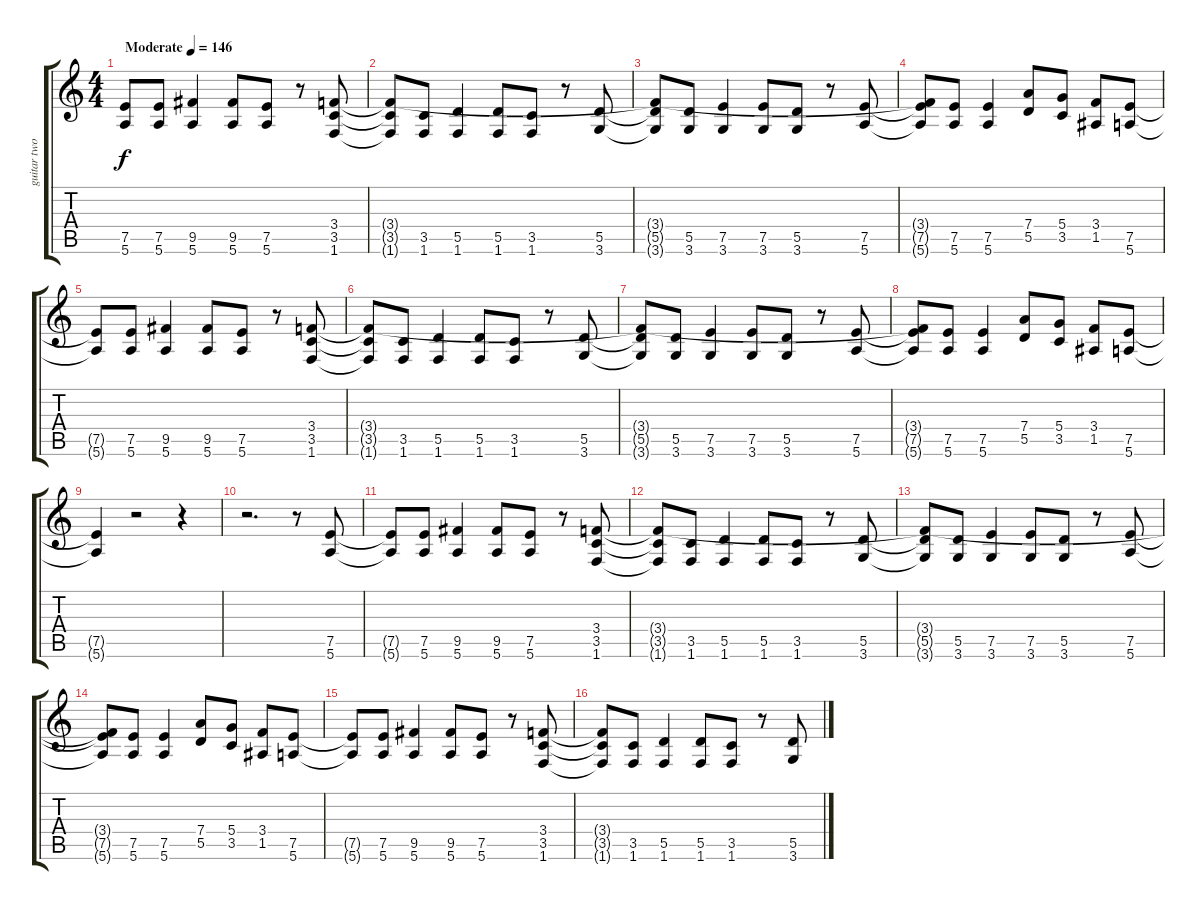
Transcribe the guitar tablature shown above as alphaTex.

\track ("guitar two" "guitar two") {instrument overdrivenguitar}
\staff {score tabs}
\tuning (E4 B3 G3 D3 A2 E2) {hide}
\ts (4 4)
\tempo (146 "Moderate")
\clef g2
\ks c
(7.5 5.6).8{dy f instrument overdrivenguitar} (7.5 5.6).8 (9.5 5.6).4 (9.5 5.6).8 (7.5 5.6).8 r.8 (3.4 3.5 1.6).8 |
(3.4{t} 3.5{t} 1.6{t}).8 (3.5 1.6).8 (5.5 1.6).4 (5.5 1.6).8 (3.5 1.6).8 r.8 (5.5 3.6).8 |
(3.4{t} 5.5{t} 3.6{t}).8 (5.5 3.6).8 (7.5 3.6).4 (7.5 3.6).8 (5.5 3.6).8 r.8 (7.5 5.6).8 |
(3.4{t} 7.5{t} 5.6{t}).8 (7.5 5.6).8 (7.5 5.6).4 (7.4 5.5).8 (5.4 3.5).8 (3.4 1.5).8 (7.5 5.6).8 |
(7.5{t} 5.6{t}).8 (7.5 5.6).8 (9.5 5.6).4 (9.5 5.6).8 (7.5 5.6).8 r.8 (3.4 3.5 1.6).8 |
(3.4{t} 3.5{t} 1.6{t}).8 (3.5 1.6).8 (5.5 1.6).4 (5.5 1.6).8 (3.5 1.6).8 r.8 (5.5 3.6).8 |
(3.4{t} 5.5{t} 3.6{t}).8 (5.5 3.6).8 (7.5 3.6).4 (7.5 3.6).8 (5.5 3.6).8 r.8 (7.5 5.6).8 |
(3.4{t} 7.5{t} 5.6{t}).8 (7.5 5.6).8 (7.5 5.6).4 (7.4 5.5).8 (5.4 3.5).8 (3.4 1.5).8 (7.5 5.6).8 |
(7.5{t} 5.6{t}).4 r.2 r.4 |
r.2{d} r.8 (7.5 5.6).8 |
(7.5{t} 5.6{t}).8 (7.5 5.6).8 (9.5 5.6).4 (9.5 5.6).8 (7.5 5.6).8 r.8 (3.4 3.5 1.6).8 |
(3.4{t} 3.5{t} 1.6{t}).8 (3.5 1.6).8 (5.5 1.6).4 (5.5 1.6).8 (3.5 1.6).8 r.8 (5.5 3.6).8 |
(3.4{t} 5.5{t} 3.6{t}).8 (5.5 3.6).8 (7.5 3.6).4 (7.5 3.6).8 (5.5 3.6).8 r.8 (7.5 5.6).8 |
(3.4{t} 7.5{t} 5.6{t}).8 (7.5 5.6).8 (7.5 5.6).4 (7.4 5.5).8 (5.4 3.5).8 (3.4 1.5).8 (7.5 5.6).8 |
(7.5{t} 5.6{t}).8 (7.5 5.6).8 (9.5 5.6).4 (9.5 5.6).8 (7.5 5.6).8 r.8 (3.4 3.5 1.6).8 |
(3.4{t} 3.5{t} 1.6{t}).8 (3.5 1.6).8 (5.5 1.6).4 (5.5 1.6).8 (3.5 1.6).8 r.8 (5.5 3.6).8
